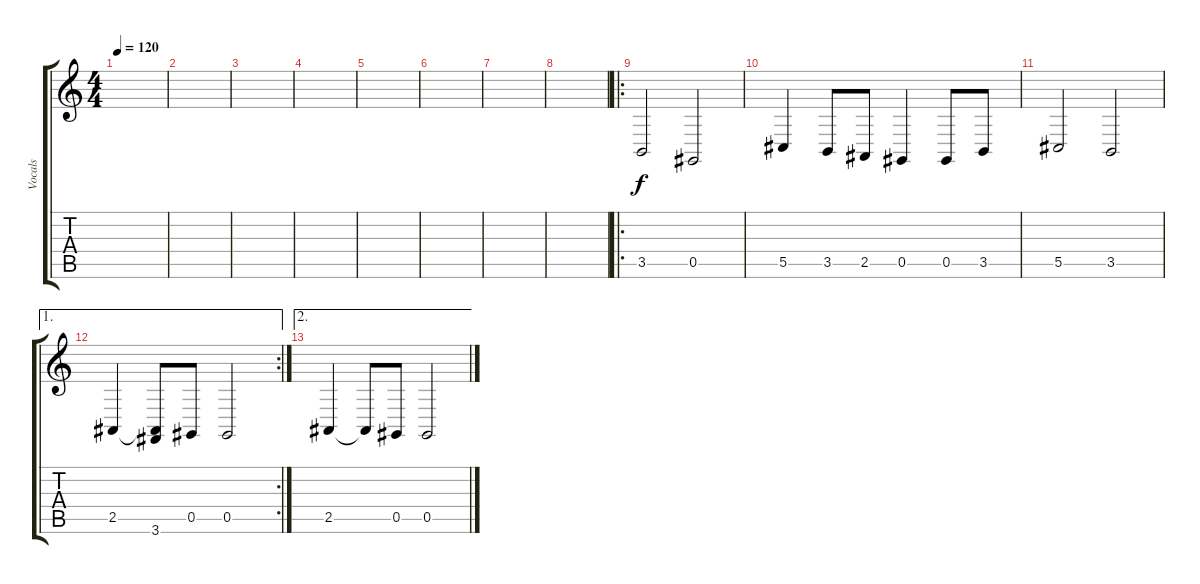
\track ("Vocals" "Vocals") {instrument altosax}
\staff {score tabs}
\tuning (Eb4 Bb3 Gb3 Db3 Ab2 Eb2) {hide}
\ts (4 4)
\tempo 120
\clef g2
\ks c
|
|
|
|
|
|
|
|
\ro
3.5.2 0.5.2 |
5.5.4 3.5.8 2.5.8 0.5.4 0.5.8 3.5.8 |
5.5.2 3.5.2 |
\ae 1
\rc 2
2.5.4 (2.5{t} 3.6).8 0.5.8 0.5.2 |
\ae 2
2.5.4 2.5{t}.8 0.5.8 0.5.2
